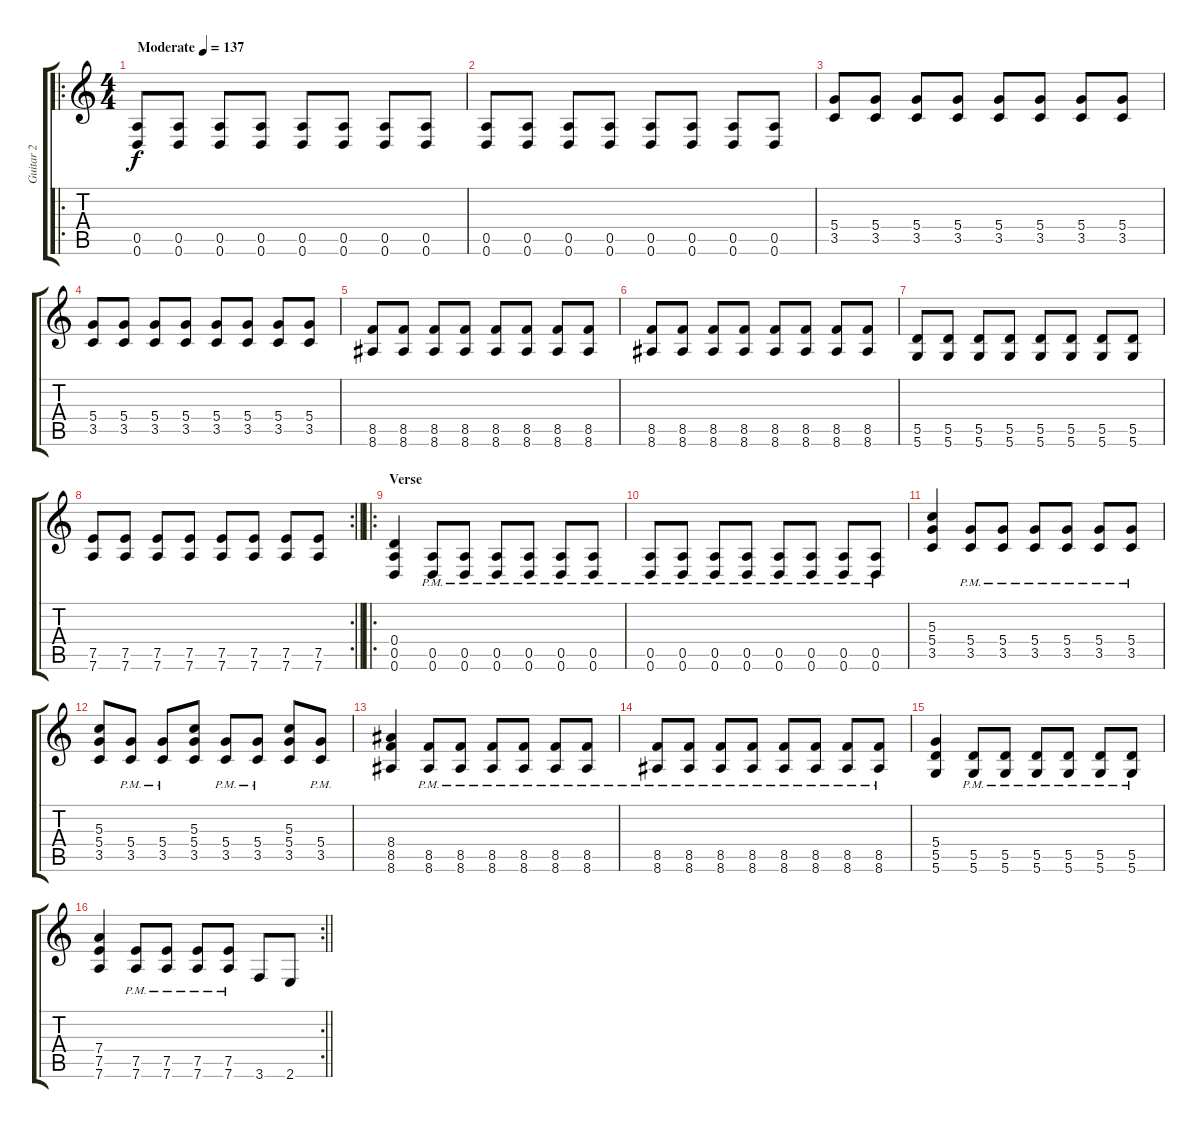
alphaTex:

\track ("Guitar 2" "Guitar 2") {instrument overdrivenguitar}
\staff {score tabs}
\tuning (E4 B3 G3 D3 A2 D2) {hide}
\ro
\ts (4 4)
\section ("" "")
\tempo (137 "Moderate")
\clef g2
\ks c
(0.5 0.6).8{dy f instrument overdrivenguitar} (0.5 0.6).8 (0.5 0.6).8 (0.5 0.6).8 (0.5 0.6).8 (0.5 0.6).8 (0.5 0.6).8 (0.5 0.6).8 |
(0.5 0.6).8 (0.5 0.6).8 (0.5 0.6).8 (0.5 0.6).8 (0.5 0.6).8 (0.5 0.6).8 (0.5 0.6).8 (0.5 0.6).8 |
(5.4 3.5).8 (5.4 3.5).8 (5.4 3.5).8 (5.4 3.5).8 (5.4 3.5).8 (5.4 3.5).8 (5.4 3.5).8 (5.4 3.5).8 |
(5.4 3.5).8 (5.4 3.5).8 (5.4 3.5).8 (5.4 3.5).8 (5.4 3.5).8 (5.4 3.5).8 (5.4 3.5).8 (5.4 3.5).8 |
(8.5 8.6).8 (8.5 8.6).8 (8.5 8.6).8 (8.5 8.6).8 (8.5 8.6).8 (8.5 8.6).8 (8.5 8.6).8 (8.5 8.6).8 |
(8.5 8.6).8 (8.5 8.6).8 (8.5 8.6).8 (8.5 8.6).8 (8.5 8.6).8 (8.5 8.6).8 (8.5 8.6).8 (8.5 8.6).8 |
(5.5 5.6).8 (5.5 5.6).8 (5.5 5.6).8 (5.5 5.6).8 (5.5 5.6).8 (5.5 5.6).8 (5.5 5.6).8 (5.5 5.6).8 |
\rc 2
\barLineRight lightlight
(7.5 7.6).8 (7.5 7.6).8 (7.5 7.6).8 (7.5 7.6).8 (7.5 7.6).8 (7.5 7.6).8 (7.5 7.6).8 (7.5 7.6).8 |
\ro
\section ("" "Verse")
(0.4 0.5 0.6).4 (0.5{pm} 0.6{pm}).8 (0.5{pm} 0.6{pm}).8 (0.5{pm} 0.6{pm}).8 (0.5{pm} 0.6{pm}).8 (0.5{pm} 0.6{pm}).8 (0.5{pm} 0.6{pm}).8 |
(0.5{pm} 0.6{pm}).8 (0.5{pm} 0.6{pm}).8 (0.5{pm} 0.6{pm}).8 (0.5{pm} 0.6{pm}).8 (0.5{pm} 0.6{pm}).8 (0.5{pm} 0.6{pm}).8 (0.5{pm} 0.6{pm}).8 (0.5{pm} 0.6{pm}).8 |
(5.3 5.4 3.5).4 (5.4{pm} 3.5{pm}).8 (5.4{pm} 3.5{pm}).8 (5.4{pm} 3.5{pm}).8 (5.4{pm} 3.5{pm}).8 (5.4{pm} 3.5{pm}).8 (5.4{pm} 3.5{pm}).8 |
(5.3 5.4 3.5).8 (5.4{pm} 3.5{pm}).8 (5.4{pm} 3.5{pm}).8 (5.3 5.4 3.5).8 (5.4{pm} 3.5{pm}).8 (5.4{pm} 3.5{pm}).8 (5.3 5.4 3.5).8 (5.4{pm} 3.5{pm}).8 |
(8.4 8.5 8.6).4 (8.5{pm} 8.6{pm}).8 (8.5{pm} 8.6{pm}).8 (8.5{pm} 8.6{pm}).8 (8.5{pm} 8.6{pm}).8 (8.5{pm} 8.6{pm}).8 (8.5{pm} 8.6{pm}).8 |
(8.5{pm} 8.6{pm}).8 (8.5{pm} 8.6{pm}).8 (8.5{pm} 8.6{pm}).8 (8.5{pm} 8.6{pm}).8 (8.5{pm} 8.6{pm}).8 (8.5{pm} 8.6{pm}).8 (8.5{pm} 8.6{pm}).8 (8.5{pm} 8.6{pm}).8 |
(5.4 5.5 5.6).4 (5.5{pm} 5.6{pm}).8 (5.5{pm} 5.6{pm}).8 (5.5{pm} 5.6{pm}).8 (5.5{pm} 5.6{pm}).8 (5.5{pm} 5.6{pm}).8 (5.5{pm} 5.6{pm}).8 |
\rc 2
\barLineRight lightlight
(7.4 7.5 7.6).4 (7.5{pm} 7.6{pm}).8 (7.5{pm} 7.6{pm}).8 (7.5{pm} 7.6{pm}).8 (7.5{pm} 7.6{pm}).8 3.6.8 2.6.8
